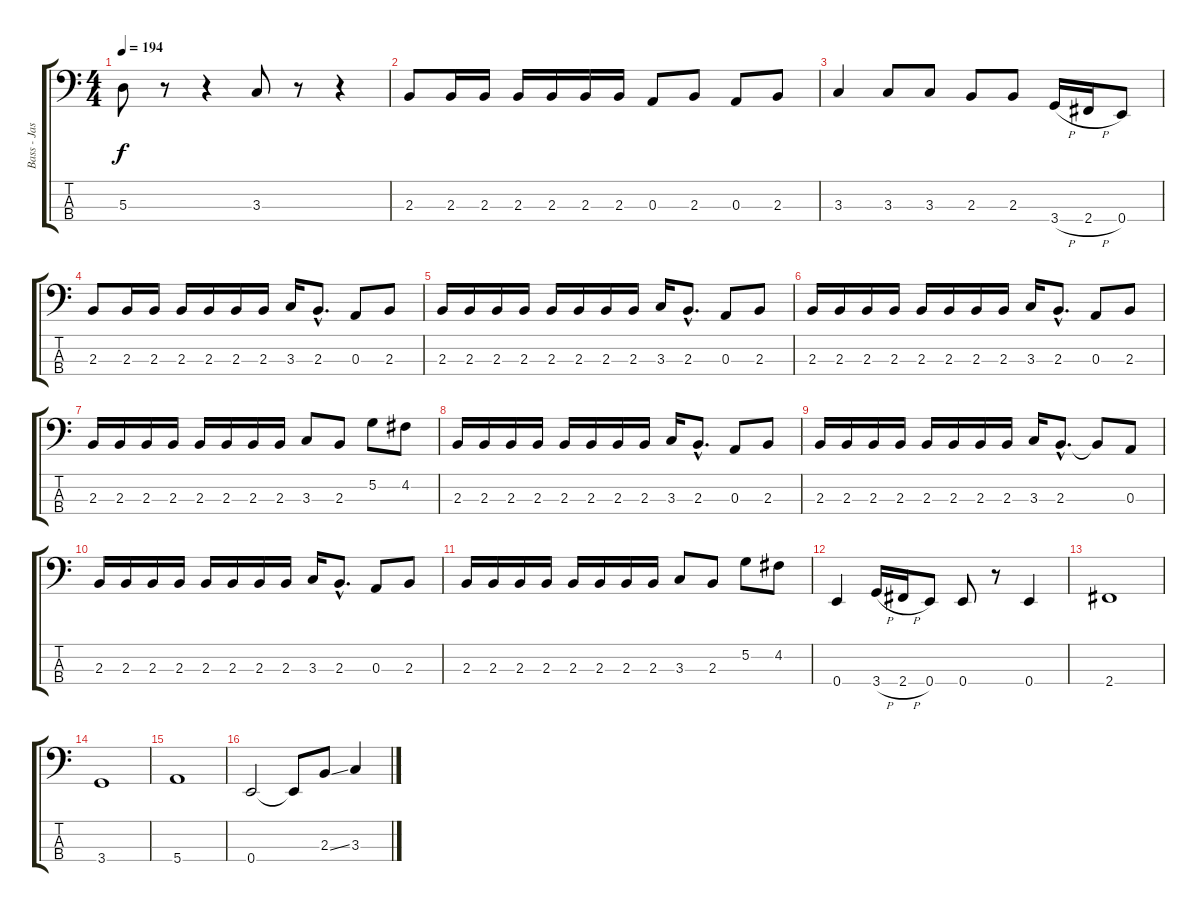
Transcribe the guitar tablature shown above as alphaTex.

\track ("Bass - Jason" "Bass - Jas") {instrument electricbasspick}
\staff {score tabs}
\tuning (G2 D2 A1 E1) {hide}
\ts (4 4)
\tempo 194
\clef f4
\ks c
5.3.8{dy f} r.8 r.4 3.3.8 r.8 r.4 |
2.3.8 2.3.16 2.3.16 2.3.16 2.3.16 2.3.16 2.3.16 0.3.8 2.3.8 0.3.8 2.3.8 |
3.3.4 3.3.8 3.3.8 2.3.8 2.3.8 3.4{h}.16 2.4{h}.16 0.4.8 |
2.3.8 2.3.16 2.3.16 2.3.16 2.3.16 2.3.16 2.3.16 3.3.16 2.3{hac}.8{d} 0.3.8 2.3.8 |
2.3.16 2.3.16 2.3.16 2.3.16 2.3.16 2.3.16 2.3.16 2.3.16 3.3.16 2.3{hac}.8{d} 0.3.8 2.3.8 |
2.3.16 2.3.16 2.3.16 2.3.16 2.3.16 2.3.16 2.3.16 2.3.16 3.3.16 2.3{hac}.8{d} 0.3.8 2.3.8 |
2.3.16 2.3.16 2.3.16 2.3.16 2.3.16 2.3.16 2.3.16 2.3.16 3.3.8 2.3.8 5.2.8 4.2.8 |
2.3.16 2.3.16 2.3.16 2.3.16 2.3.16 2.3.16 2.3.16 2.3.16 3.3.16 2.3{hac}.8{d} 0.3.8 2.3.8 |
2.3.16 2.3.16 2.3.16 2.3.16 2.3.16 2.3.16 2.3.16 2.3.16 3.3.16 2.3{hac}.8{d} 2.3{t}.8 0.3.8 |
2.3.16 2.3.16 2.3.16 2.3.16 2.3.16 2.3.16 2.3.16 2.3.16 3.3.16 2.3{hac}.8{d} 0.3.8 2.3.8 |
2.3.16 2.3.16 2.3.16 2.3.16 2.3.16 2.3.16 2.3.16 2.3.16 3.3.8 2.3.8 5.2.8 4.2.8 |
0.4.4 3.4{h}.16 2.4{h}.16 0.4.8 0.4.8 r.8 0.4.4 |
2.4.1 |
3.4.1 |
5.4.1 |
0.4.2 0.4{t}.8 2.3{ss}.8 3.3.4
